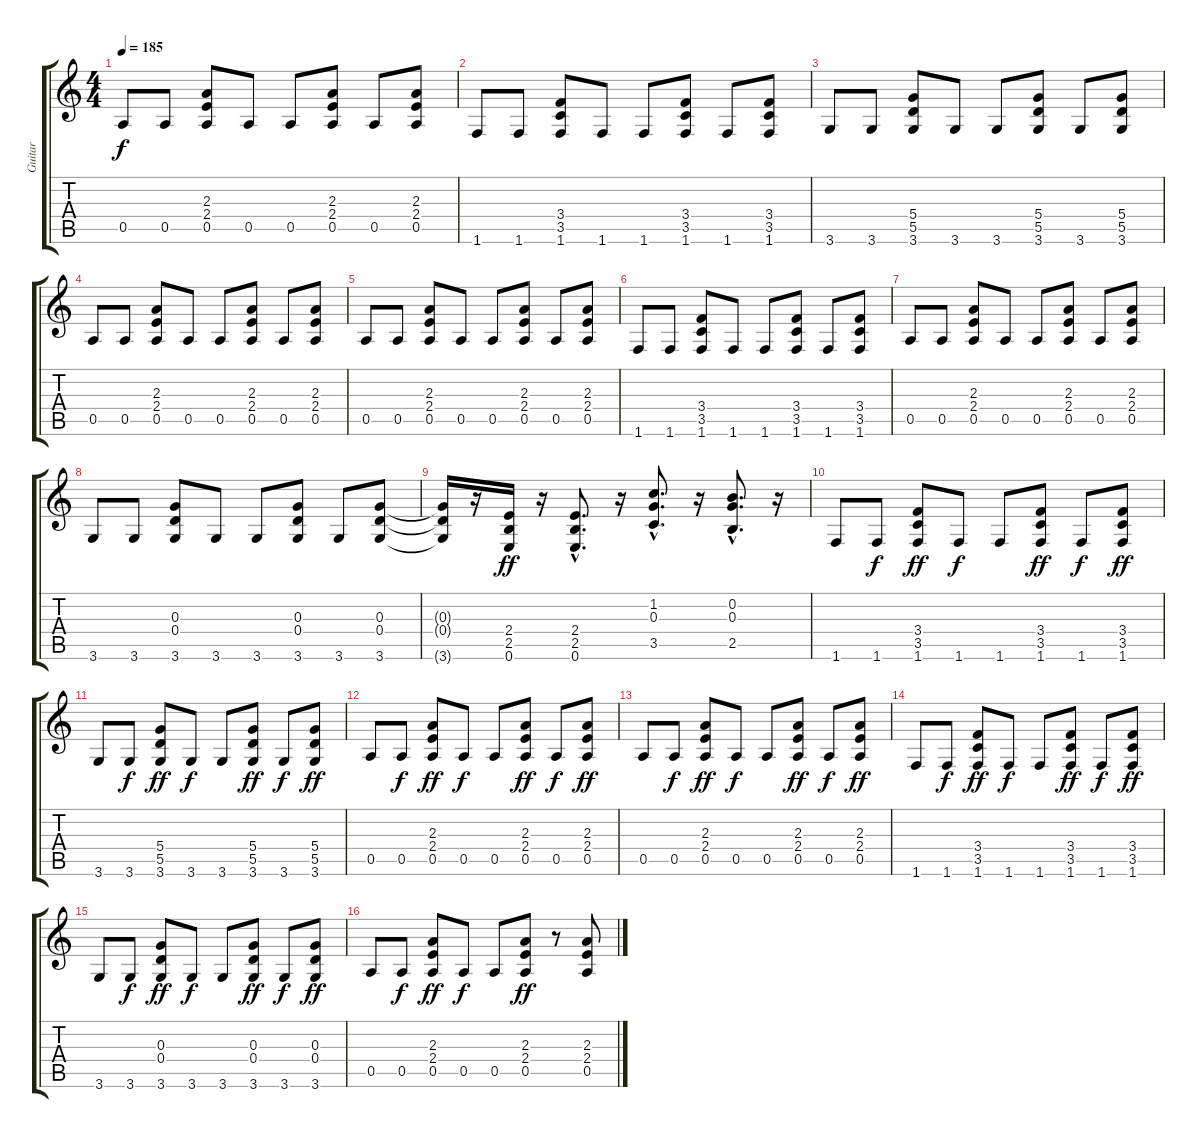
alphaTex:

\track ("Guitar" "Guitar") {instrument distortionguitar}
\staff {score tabs}
\tuning (E4 B3 G3 D3 A2 E2) {hide}
\ts (4 4)
\tempo 185
\clef g2
\ks c
0.5.8{dy f} 0.5.8 (2.3 2.4 0.5).8 0.5.8 0.5.8 (2.3 2.4 0.5).8 0.5.8 (2.3 2.4 0.5).8 |
1.6.8 1.6.8 (3.4 3.5 1.6).8 1.6.8 1.6.8 (3.4 3.5 1.6).8 1.6.8 (3.4 3.5 1.6).8 |
3.6.8 3.6.8 (5.4 5.5 3.6).8 3.6.8 3.6.8 (5.4 5.5 3.6).8 3.6.8 (5.4 5.5 3.6).8 |
0.5.8 0.5.8 (2.3 2.4 0.5).8 0.5.8 0.5.8 (2.3 2.4 0.5).8 0.5.8 (2.3 2.4 0.5).8 |
0.5.8 0.5.8 (2.3 2.4 0.5).8 0.5.8 0.5.8 (2.3 2.4 0.5).8 0.5.8 (2.3 2.4 0.5).8 |
1.6.8 1.6.8 (3.4 3.5 1.6).8 1.6.8 1.6.8 (3.4 3.5 1.6).8 1.6.8 (3.4 3.5 1.6).8 |
0.5.8 0.5.8 (2.3 2.4 0.5).8 0.5.8 0.5.8 (2.3 2.4 0.5).8 0.5.8 (2.3 2.4 0.5).8 |
3.6.8 3.6.8 (0.3 0.4 3.6).8 3.6.8 3.6.8 (0.3 0.4 3.6).8 3.6.8 (0.3 0.4 3.6).8 |
(0.3{t} 0.4{t} 3.6{t}).16 r.16 (2.4 2.5 0.6).16{dy ff} r.16 (2.4{hac} 2.5{hac} 0.6{hac}).8{d} r.16 (1.2{hac} 0.3{hac} 3.5{hac}).8{d} r.16 (0.2{hac} 0.3{hac} 2.5{hac}).8{d} r.16 |
1.6.8{volume 12} 1.6.8{dy f} (3.4 3.5 1.6).8{dy ff} 1.6.8{dy f} 1.6.8 (3.4 3.5 1.6).8{dy ff} 1.6.8{dy f} (3.4 3.5 1.6).8{dy ff} |
3.6.8 3.6.8{dy f} (5.4 5.5 3.6).8{dy ff} 3.6.8{dy f} 3.6.8 (5.4 5.5 3.6).8{dy ff} 3.6.8{dy f} (5.4 5.5 3.6).8{dy ff} |
0.5.8 0.5.8{dy f} (2.3 2.4 0.5).8{dy ff volume 11} 0.5.8{dy f} 0.5.8 (2.3 2.4 0.5).8{dy ff} 0.5.8{dy f} (2.3 2.4 0.5).8{dy ff} |
0.5.8 0.5.8{dy f} (2.3 2.4 0.5).8{dy ff} 0.5.8{dy f} 0.5.8 (2.3 2.4 0.5).8{dy ff} 0.5.8{dy f} (2.3 2.4 0.5).8{dy ff volume 10} |
1.6.8 1.6.8{dy f} (3.4 3.5 1.6).8{dy ff} 1.6.8{dy f} 1.6.8 (3.4 3.5 1.6).8{dy ff} 1.6.8{dy f} (3.4 3.5 1.6).8{dy ff} |
3.6.8 3.6.8{dy f} (0.3 0.4 3.6).8{dy ff} 3.6.8{dy f} 3.6.8 (0.3 0.4 3.6).8{dy ff} 3.6.8{dy f} (0.3 0.4 3.6).8{dy ff} |
0.5.8{volume 9} 0.5.8{dy f} (2.3 2.4 0.5).8{dy ff} 0.5.8{dy f} 0.5.8 (2.3 2.4 0.5).8{dy ff} r.8 (2.3 2.4 0.5).8
